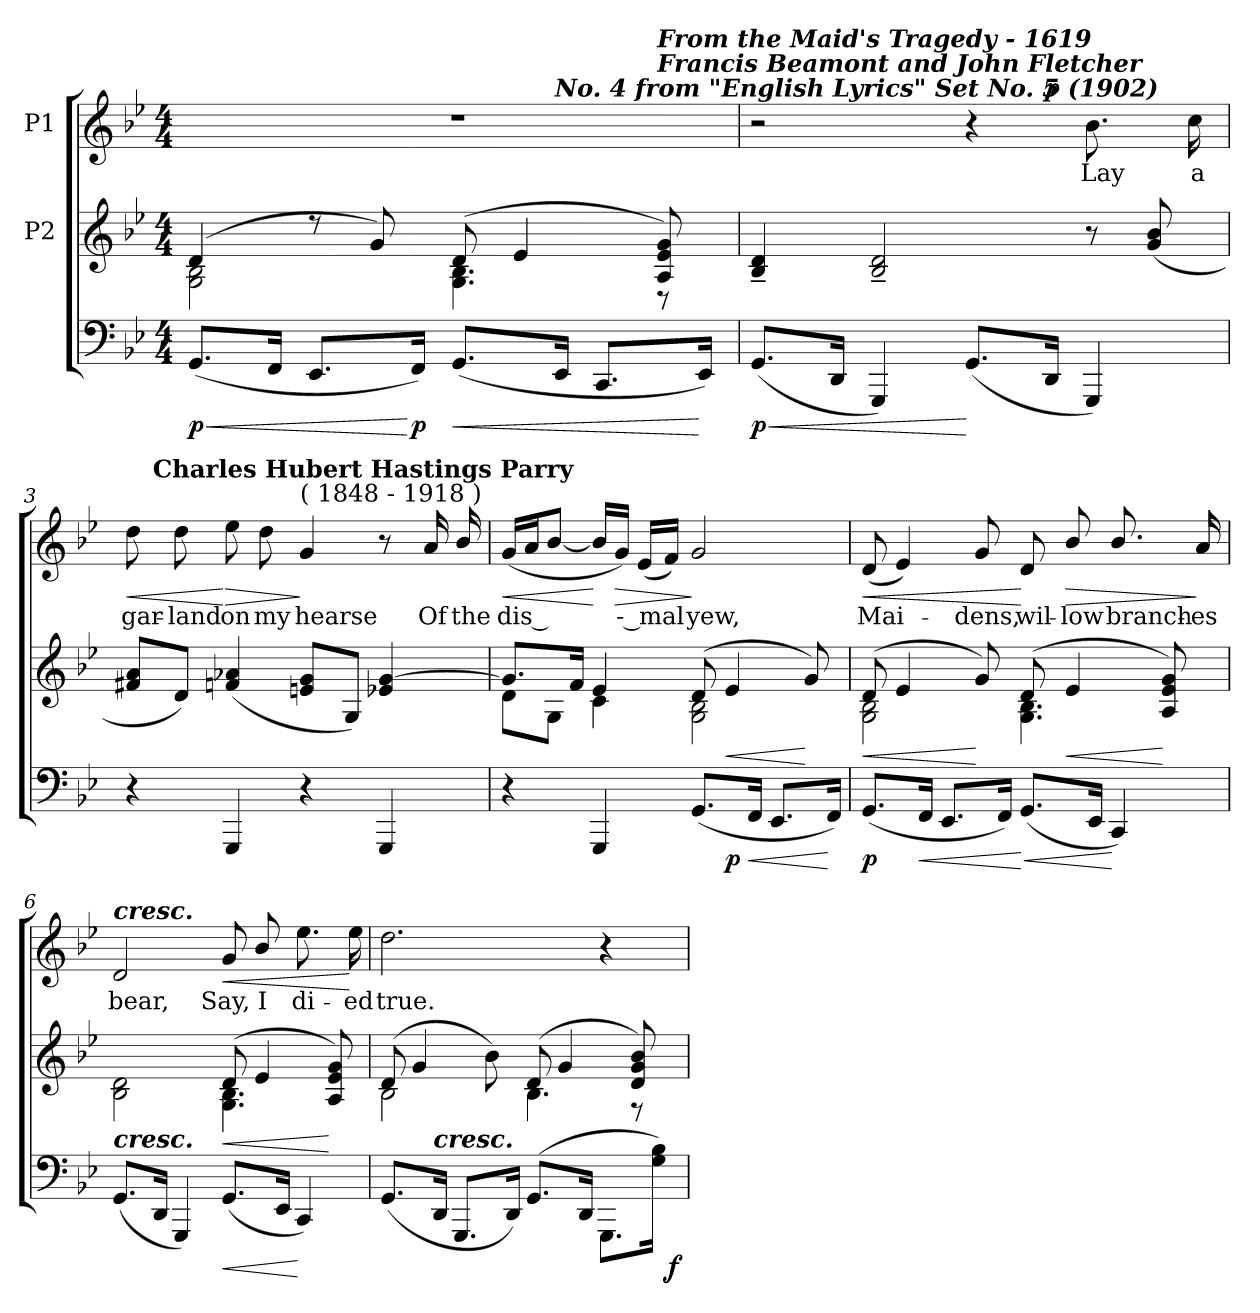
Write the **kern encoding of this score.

**kern	**dynam	**kern	**dynam	**kern	**text	**dynam
*part3	*part3	*part2	*part2	*part1	*part1	*part1
*staff3	*staff3	*staff2	*staff2	*staff1	*staff1	*staff1
*	*	*I"P2	*	*I"P1	*	*
!!LO:PB:g=z
*clefF4	*	*clefG2	*	*clefG2	*	*
*k[b-e-]	*	*k[b-e-]	*	*k[b-e-]	*	*
*g:	*	*g:	*	*g:	*	*
*M4/4	*	*M4/4	*	*M4/4	*	*
*MM65	*	*MM65	*	*MM65	*	*
=1	=1	=1	=1	=1	=1	=1
!	!	!	!	!LO:TX:a:B:t=Editor&colon; John Henry Fowler	!	!
!	!	!	!	!LO:TX:a:Bi:t=(  Revision&colon;   3 - 22 - 2008  )	!	!
!	!	!	!	!LO:TX:a:Bi:t=Lento Expressivo	!	!
!	!LO:HP:b	!	!	!	!	!
*	*	*^	*	*^	*	*
*	*	*	*	*	*	*^	*	*
(8.GGi/L	< p	(4di/	2Gi\ 2B-i	.	1r	2ryy	2..ryy	.	.
16FFi/Jk	.	.	.	.	.	.	.	.	.
8.EE-i/L	.	8r	.	.	.	.	.	.	.
.	.	8gi/)	.	.	.	.	.	.	.
16FFi/Jk)	[ p	.	.	.	.	.	.	.	.
!	!LO:HP:b	!	!	!	!	!	!	!	!
(8.GGi/L	<	(8di/	4.Gi\ 4.B-i	.	.	8.ryy	.	.	.
.	.	4e-i/	.	.	.	.	.	.	.
!	!	!	!	!	!	!LO:TX:a:Bi:t=No. 4  from "English Lyrics" Set No. 5   (1902)	!	!	!
16EE-i/Jk	.	.	.	.	.	4ryy	.	.	.
8.CCi/L	.	.	.	.	.	.	.	.	.
!	!	!	!	!	!	!	!LO:TX:a:Bi:t=Francis Beamont and John Fletcher	!	!
!	!	!	!	!	!	!	!LO:TX:Bi:t=From the Maid's Tragedy - 1619	!	!
.	.	8Ai/ 8e-i 8gi)	8r	.	.	.	8ryy	.	.
16EE-i/Jk)	[	.	.	.	.	16ryy	.	.	.
*	*	*v	*v	*	*	*	*	*	*
=2	=2	=2	=2	=2	=2	=2	=2	=2
!	!LO:HP:b	!	!	!	!	!	!	!
*	*	*	*	*	*v	*v	*	*
(8.GGi/L	< p	4B-i/~ 4di~	.	2r	2ryy	.	.
16DDi/Jk	.	.	.	.	.	.	.
4GGGi/)	.	2B-i/~ 2di~	.	.	.	.	.
(8.GGi/L	[	.	.	4r	8.ryy	.	.
16DDi/Jk	.	.	.	.	4ryy	.	p
!	!	!	!	!	!	!LO:LY:b:color=#000000	!
4GGGi/)	.	8r	.	8.b-i\	.	Lay	.
.	.	(8gi/ 8b-i	.	.	.	.	.
!	!	!	!	!	!	!LO:LY:b:color=#000000	!
.	.	.	.	16cci\	16ryy	a	.
=3	=3	=3	=3	=3	=3	=3	=3
!	!	!	!	!	!	!LO:LY:b:color=#000000	!LO:HP:b
4r	.	8f#Xi/ 8aiL	.	8ddi\	16ryy	gar-	<
.	.	.	.	.	256ryy	.	.
!	!	!	!	!	!LO:TX:a:B:t=Charles Hubert Hastings Parry	!	!
.	.	.	.	.	2ryy	.	.
!	!	!	!	!	!	!LO:LY:b:color=#000000	!
.	.	8di/J)	.	8ddi\	.	-land	.
!	!	!	!	!	!	!LO:LY:b:color=#000000	!LO:HP:n=1:b
4GGGi/	.	(4fni/ 4a-Xi	.	8ee-i\	.	on	[ >
!	!	!	!	!	!	!LO:LY:b:color=#000000	!
.	.	.	.	8ddi\	.	my	.
!	!	!	!	!LO:TX:a:t=( 1848 - 1918 )	!	!	!
!	!	!	!	!	!	!LO:LY:b:color=#000000	!
4r	.	8eni/ 8giL	.	4gi/	.	hearse	]
.	.	.	.	.	4ryy	.	.
.	.	8Gi/J)	.	.	.	.	.
4GGGi/	.	4e-Xi/ [4gi	.	8r	.	.	.
.	.	.	.	.	8ryy	.	.
!	!	!	!	!	!	!LO:LY:b:color=#000000	!
.	.	.	.	16ai/	.	Of	.
!	!	!	!	!	!	!LO:LY:b:color=#000000	!
.	.	.	.	16b-i/	.	the	.
.	.	.	.	.	32...ryy	.	.
*	*	*	*	*v	*v	*	*
!!LO:LB:g=z
=4	=4	=4	=4	=4	=4	=4
*	*	*^	*	*	*	*
*	*	*	*	*	*^	*	*
!	!	!	!	!	!	!	!LO:LY:b:color=#000000	!LO:HP:b
*^	*	*	*	*	*v	*v	*	*
4r	2ryy	.	8.gi/L]	8di\L	.	(16gi/LL	dis --	<
.	.	.	.	.	.	16ai/J	.	.
.	.	.	.	8Gi\J	.	[8b-i/J	.	.
.	.	.	16fi/Jk	.	.	.	.	.
4GGGi/	.	.	4e-i/	4ci\	.	16b-i/LL]	.	[
!	!	!	!	!	!	!	!	!LO:HP:b
.	.	.	.	.	.	16gi/JJ)	.	>
!	!	!	!	!	!	!	!LO:LY:b:color=#000000	!
.	.	.	.	.	.	(16e-i/LL	-- mal	.
.	.	.	.	.	.	16fi/JJ)	.	.
!	!	!	!	!	!	!	!LO:LY:b:color=#000000	!
(8.GGi/L	8ryy	.	(8di/	2Gi\ 2B-i	.	2gi/	yew,	]
!	!	!	!	!	!LO:HP:b	!	!	!
.	4.ryy	p	4e-i/	.	<	.	.	.
!	!	!LO:HP:b	!	!	!	!	!	!
16FFi/Jk	.	<	.	.	.	.	.	.
8.EE-i/L	.	.	.	.	.	.	.	.
.	.	.	8gi/)	.	[	.	.	.
16FFi/Jk)	.	[	.	.	.	.	.	.
=5	=5	=5	=5	=5	=5	=5	=5	=5
!	!	!	!	!	!LO:HP:b	!	!	!
*v	*v	*	*	*	*	*	*	*
*^	*	*	*	*	*	*	*
!	!	!	!	!	!	!	!LO:LY:b:color=#000000	!LO:HP:b
*v	*v	*	*	*	*	*	*	*
(8.GGi/L	p	(8di/	2Gi\ 2B-i	<	(8di/	Mai-	<
.	.	4e-i/	.	.	4e-i/)	.	.
!	!LO:HP:b	!	!	!	!	!	!
16FFi/Jk	<	.	.	.	.	.	.
8.EE-i/L	.	.	.	.	.	.	.
!	!	!	!	!	!	!LO:LY:b:color=#000000	!
.	.	8gi/)	.	[	8gi/	-dens,	.
16FFi/Jk)	.	.	.	.	.	.	.
!	!LO:HP:n=1:b	!	!	!	!	!	!
!	!	!	!	!	!	!LO:LY:b:color=#000000	!
(8.GGi/L	[ <	(8di/	4.Gi\ 4.B-i	.	8di/	wil-	[
!	!	!	!	!LO:HP:b	!	!	!
!	!	!	!	!	!	!LO:LY:b:color=#000000	!LO:HP:b
.	.	4e-i/	.	<	8b-i/	-low	>
16EE-i/Jk	.	.	.	.	.	.	.
!	!	!	!	!	!	!LO:LY:b:color=#000000	!
4CCi/)	[	.	.	.	8.b-i/	branch-	.
.	.	8Ai/ 8e-i 8gi)	8ryy	[	.	.	.
!	!	!	!	!	!	!LO:LY:b:color=#000000	!
.	.	.	.	.	16ai/	-es	]
=6	=6	=6	=6	=6	=6	=6	=6
!	!	!	!	!	!LO:TX:a:Bi:t=cresc.	!	!
!LO:TX:a:Bi:t=cresc.	!	!	!	!	!	!	!
!	!	!	!	!	!	!LO:LY:b:color=#000000	!
(8.GGi/L	.	2ryy	2B-i\ 2di	.	2di/	bear,	.
16DDi/Jk	.	.	.	.	.	.	.
4GGGi/)	.	.	.	.	.	.	.
!	!LO:HP:b	!	!	!LO:HP:b	!	!	!
!	!	!	!	!	!	!LO:LY:b:color=#000000	!LO:HP:b
(8.GGi/L	<	(8di/	4.Gi\ 4.B-i	<	8gi/	Say,	<
!	!	!	!	!	!	!LO:LY:b:color=#000000	!
.	.	4e-i/	.	.	8b-i/	I	.
16EE-i/Jk	.	.	.	.	.	.	.
!	!	!	!	!	!	!LO:LY:b:color=#000000	!
4CCi/)	[	.	.	.	8.ee-i\	di-	.
.	.	8Ai/ 8e-i 8gi)	8ryy	[	.	.	.
!	!	!	!	!	!	!LO:LY:b:color=#000000	!
.	.	.	.	.	16ee-i\	-ed	[
!!LO:LB:g=z
=7	=7	=7	=7	=7	=7	=7	=7
!	!	!	!	!	!	!LO:LY:b:color=#000000	!
*^	*	*	*	*	*	*	*
(8.GGi/L	2ryy	.	(8di/	2B-i\	.	2.ddi\	true.	.
.	.	.	4gi/	.	.	.	.	.
!LO:TX:a:Bi:t=cresc.	!	!	!	!	!	!	!	!
16DDi/Jk	.	.	.	.	.	.	.	.
8.GGGi/L	.	.	.	.	.	.	.	.
.	.	.	8b-i\)	.	.	.	.	.
16DDi/Jk)	.	.	.	.	.	.	.	.
(8.GGi/L	4ryy	.	(8di/	4.B-i\	.	.	.	.
.	.	.	4gi/	.	.	.	.	.
16DDi/Jk	.	.	.	.	.	.	.	.
8.GGGi\L	8ryy	.	.	.	.	4r	.	.
.	16ryy	.	8di/ 8gi 8b-i)	8r	.	.	.	.
16Gi\ 16B-iJk)	64ryy	.	.	.	.	.	.	.
.	128...ryy	.	.	.	.	.	.	.
.	32ryy	f	.	.	.	.	.	.
.	1024ryy	.	.	.	.	.	.	.
*v	*v	*	*	*	*	*	*	*
*	*	*v	*v	*	*	*	*
=	=	=	=	=	=	=
*-	*-	*-	*-	*-	*-	*-
